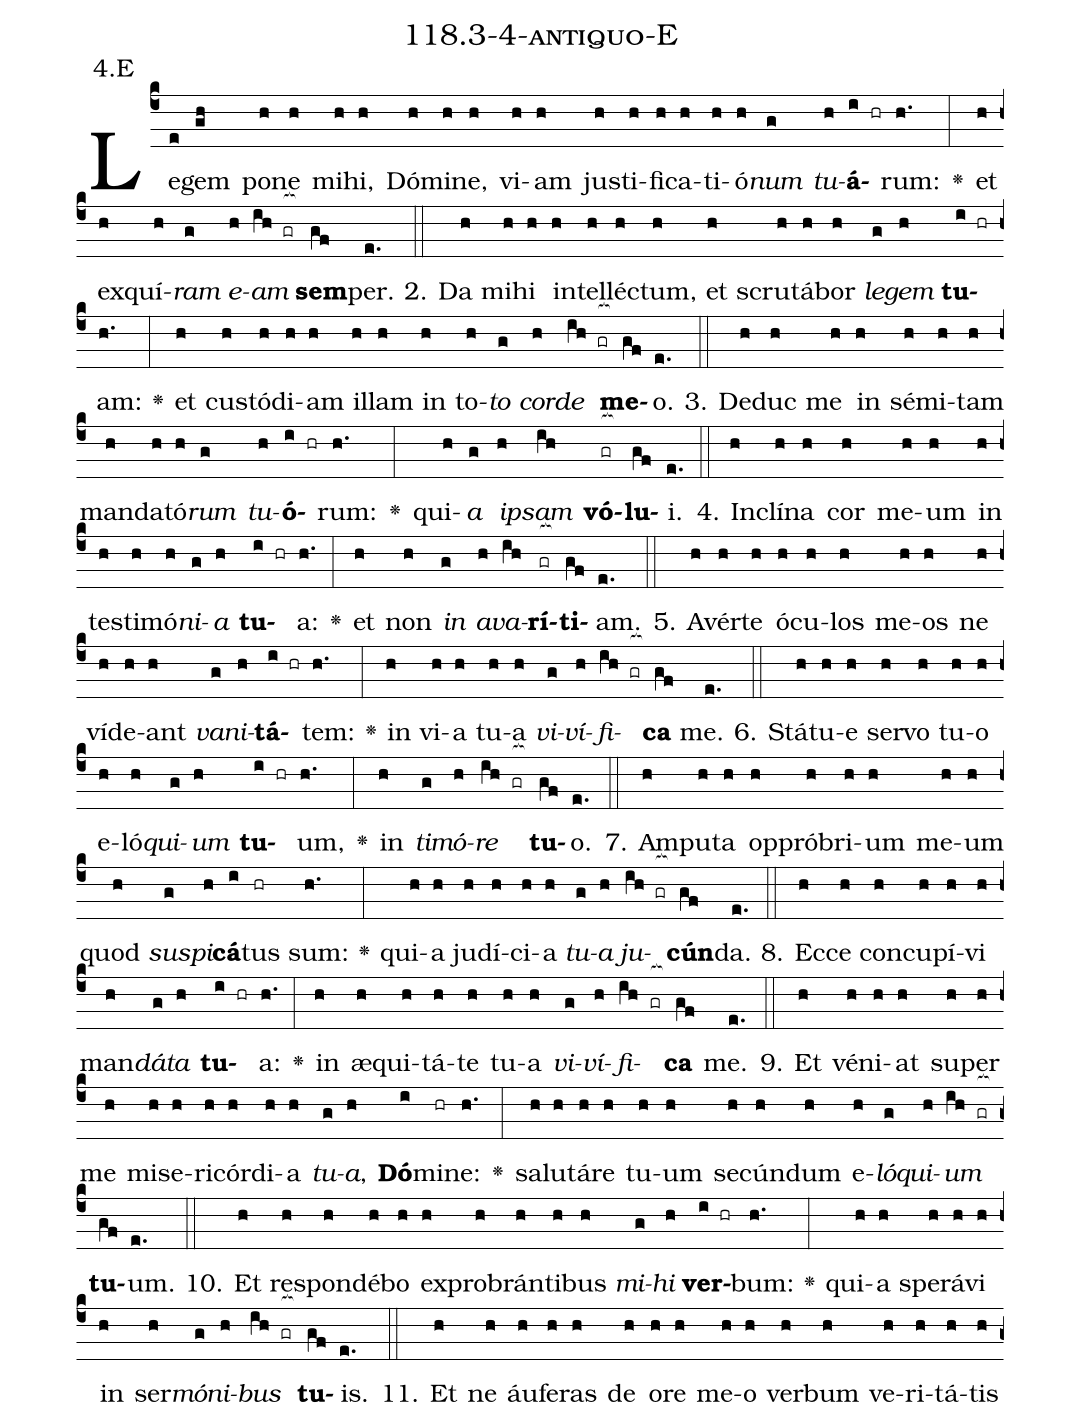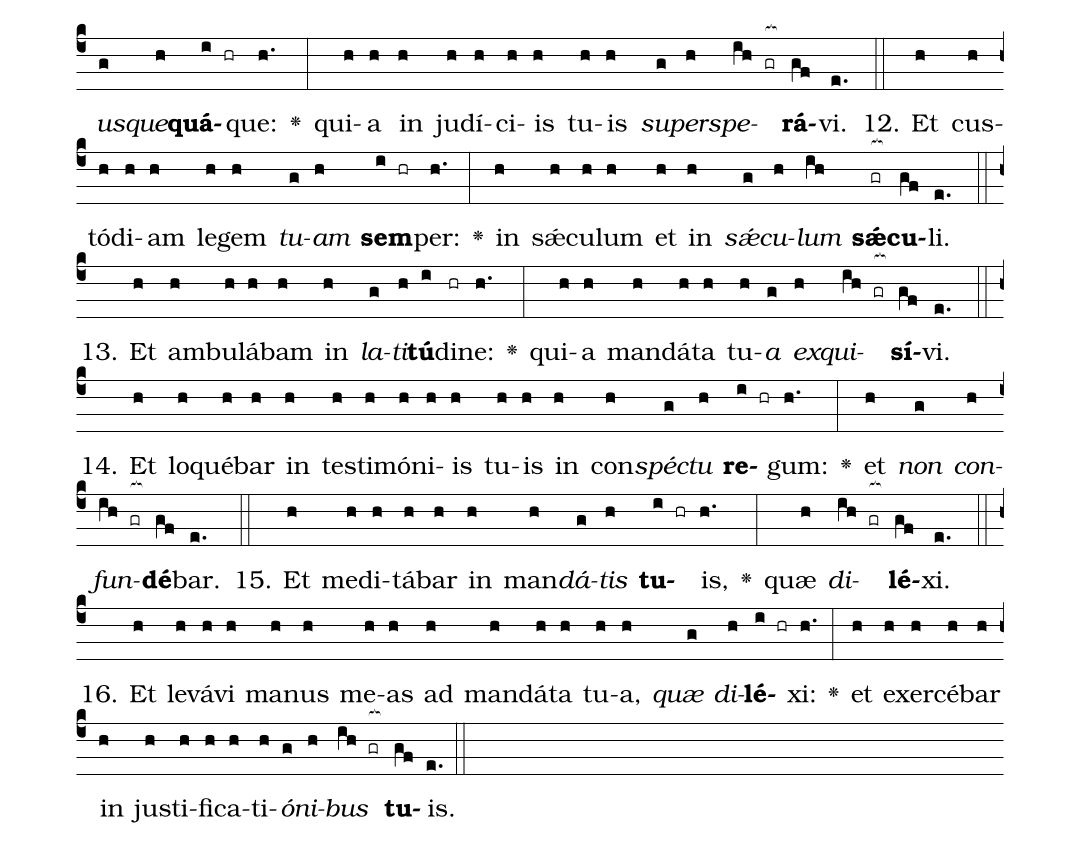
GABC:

name: 118.3-4-antiquo-E;
annotation: 4.E;
%%
(c4)Le(e)gem(gh) po(h)ne(h) mi(h)hi,(h) Dó(h)mi(h)ne,(h) vi(h)am(h) jus(h)ti(h)fi(h)ca(h)ti(h)ó(h)<i>num</i>(g) <i>tu</i>(h)<b>á</b>(i hr)rum:(h.) <v>\greheightstar</v>(:) et(h) ex(h)quí(h)<i>ram</i>(g) <i>e</i>(h)<i>am</i>(ih gr[ocb:1{]) <b>sem</b>(gf[ocb:0}])per.(e.) (::)
2. Da(h) mi(h)hi(h) in(h)tel(h)léc(h)tum,(h) et(h) scru(h)tá(h)bor(h) <i>le</i>(g)<i>gem</i>(h) <b>tu</b>(i hr)am:(h.) <v>\greheightstar</v>(:) et(h) cus(h)tó(h)di(h)am(h) il(h)lam(h) in(h) to(h)<i>to</i>(g) <i>cor</i>(h)<i>de</i>(ih gr[ocb:1{]) <b>me</b>(gf[ocb:0}])o.(e.) (::)
3. De(h)duc(h) me(h) in(h) sé(h)mi(h)tam(h) man(h)da(h)tó(h)<i>rum</i>(g) <i>tu</i>(h)<b>ó</b>(i hr)rum:(h.) <v>\greheightstar</v>(:) qui(h)<i>a</i>(g) <i>ip</i>(h)<i>sam</i>(ih) <b>vó</b>(gr[ocb:1{])<b>lu</b>(gf[ocb:0}])i.(e.) (::)
4. In(h)clí(h)na(h) cor(h) me(h)um(h) in(h) tes(h)ti(h)mó(h)<i>ni</i>(g)<i>a</i>(h) <b>tu</b>(i hr)a:(h.) <v>\greheightstar</v>(:) et(h) non(h) <i>in</i>(g) <i>a</i>(h)<i>va</i>(ih)<b>rí</b>(gr[ocb:1{])<b>ti</b>(gf[ocb:0}])am.(e.) (::)
5. A(h)vér(h)te(h) ó(h)cu(h)los(h) me(h)os(h) ne(h) ví(h)de(h)ant(h) <i>va</i>(g)<i>ni</i>(h)<b>tá</b>(i hr)tem:(h.) <v>\greheightstar</v>(:) in(h) vi(h)a(h) tu(h)a(h) <i>vi</i>(g)<i>ví</i>(h)<i>fi</i>(ih gr[ocb:1{])<b>ca</b>(gf[ocb:0}]) me.(e.) (::)
6. Stá(h)tu(h)e(h) ser(h)vo(h) tu(h)o(h) e(h)ló(h)<i>qui</i>(g)<i>um</i>(h) <b>tu</b>(i hr)um,(h.) <v>\greheightstar</v>(:) in(h) <i>ti</i>(g)<i>mó</i>(h)<i>re</i>(ih gr[ocb:1{]) <b>tu</b>(gf[ocb:0}])o.(e.) (::)
7. Am(h)pu(h)ta(h) op(h)pró(h)bri(h)um(h) me(h)um(h) quod(h) <i>su</i>(g)<i>spi</i>(h)<b>cá</b>(i)tus(hr) sum:(h.) <v>\greheightstar</v>(:) qui(h)a(h) ju(h)dí(h)ci(h)a(h) <i>tu</i>(g)<i>a</i>(h) <i>ju</i>(ih gr[ocb:1{])<b>cún</b>(gf[ocb:0}])da.(e.) (::)
8. Ec(h)ce(h) con(h)cu(h)pí(h)vi(h) man(h)<i>dá</i>(g)<i>ta</i>(h) <b>tu</b>(i hr)a:(h.) <v>\greheightstar</v>(:) in(h) æ(h)qui(h)tá(h)te(h) tu(h)a(h) <i>vi</i>(g)<i>ví</i>(h)<i>fi</i>(ih gr[ocb:1{])<b>ca</b>(gf[ocb:0}]) me.(e.) (::)
9. Et(h) vé(h)ni(h)at(h) su(h)per(h) me(h) mi(h)se(h)ri(h)cór(h)di(h)a(h) <i>tu</i>(g)<i>a</i>,(h) <b>Dó</b>(i)mi(hr)ne:(h.) <v>\greheightstar</v>(:) sa(h)lu(h)tá(h)re(h) tu(h)um(h) se(h)cún(h)dum(h) e(h)<i>ló</i>(g)<i>qui</i>(h)<i>um</i>(ih gr[ocb:1{]) <b>tu</b>(gf[ocb:0}])um.(e.) (::)
10. Et(h) re(h)spon(h)dé(h)bo(h) ex(h)pro(h)brán(h)ti(h)bus(h) <i>mi</i>(g)<i>hi</i>(h) <b>ver</b>(i hr)bum:(h.) <v>\greheightstar</v>(:) qui(h)a(h) spe(h)rá(h)vi(h) in(h) ser(h)<i>mó</i>(g)<i>ni</i>(h)<i>bus</i>(ih gr[ocb:1{]) <b>tu</b>(gf[ocb:0}])is.(e.) (::)
11. Et(h) ne(h) áu(h)fe(h)ras(h) de(h) o(h)re(h) me(h)o(h) ver(h)bum(h) ve(h)ri(h)tá(h)tis(h) <i>us</i>(g)<i>que</i>(h)<b>quá</b>(i hr)que:(h.) <v>\greheightstar</v>(:) qui(h)a(h) in(h) ju(h)dí(h)ci(h)is(h) tu(h)is(h) <i>su</i>(g)<i>per</i>(h)<i>spe</i>(ih gr[ocb:1{])<b>rá</b>(gf[ocb:0}])vi.(e.) (::)
12. Et(h) cus(h)tó(h)di(h)am(h) le(h)gem(h) <i>tu</i>(g)<i>am</i>(h) <b>sem</b>(i hr)per:(h.) <v>\greheightstar</v>(:) in(h) sǽ(h)cu(h)lum(h) et(h) in(h) <i>sǽ</i>(g)<i>cu</i>(h)<i>lum</i>(ih) <b>sǽ</b>(gr[ocb:1{])<b>cu</b>(gf[ocb:0}])li.(e.) (::)
13. Et(h) am(h)bu(h)lá(h)bam(h) in(h) <i>la</i>(g)<i>ti</i>(h)<b>tú</b>(i)di(hr)ne:(h.) <v>\greheightstar</v>(:) qui(h)a(h) man(h)dá(h)ta(h) tu(h)<i>a</i>(g) <i>ex</i>(h)<i>qui</i>(ih gr[ocb:1{])<b>sí</b>(gf[ocb:0}])vi.(e.) (::)
14. Et(h) lo(h)qué(h)bar(h) in(h) tes(h)ti(h)mó(h)ni(h)is(h) tu(h)is(h) in(h) con(h)<i>spéc</i>(g)<i>tu</i>(h) <b>re</b>(i hr)gum:(h.) <v>\greheightstar</v>(:) et(h) <i>non</i>(g) <i>con</i>(h)<i>fun</i>(ih gr[ocb:1{])<b>dé</b>(gf[ocb:0}])bar.(e.) (::)
15. Et(h) me(h)di(h)tá(h)bar(h) in(h) man(h)<i>dá</i>(g)<i>tis</i>(h) <b>tu</b>(i hr)is,(h.) <v>\greheightstar</v>(:) quæ(h) <i>di</i>(ih gr[ocb:1{])<b>lé</b>(gf[ocb:0}])xi.(e.) (::)
16. Et(h) le(h)vá(h)vi(h) ma(h)nus(h) me(h)as(h) ad(h) man(h)dá(h)ta(h) tu(h)a,(h) <i>quæ</i>(g) <i>di</i>(h)<b>lé</b>(i hr)xi:(h.) <v>\greheightstar</v>(:) et(h) ex(h)er(h)cé(h)bar(h) in(h) jus(h)ti(h)fi(h)ca(h)ti(h)<i>ó</i>(g)<i>ni</i>(h)<i>bus</i>(ih gr[ocb:1{]) <b>tu</b>(gf[ocb:0}])is.(e.) (::)
